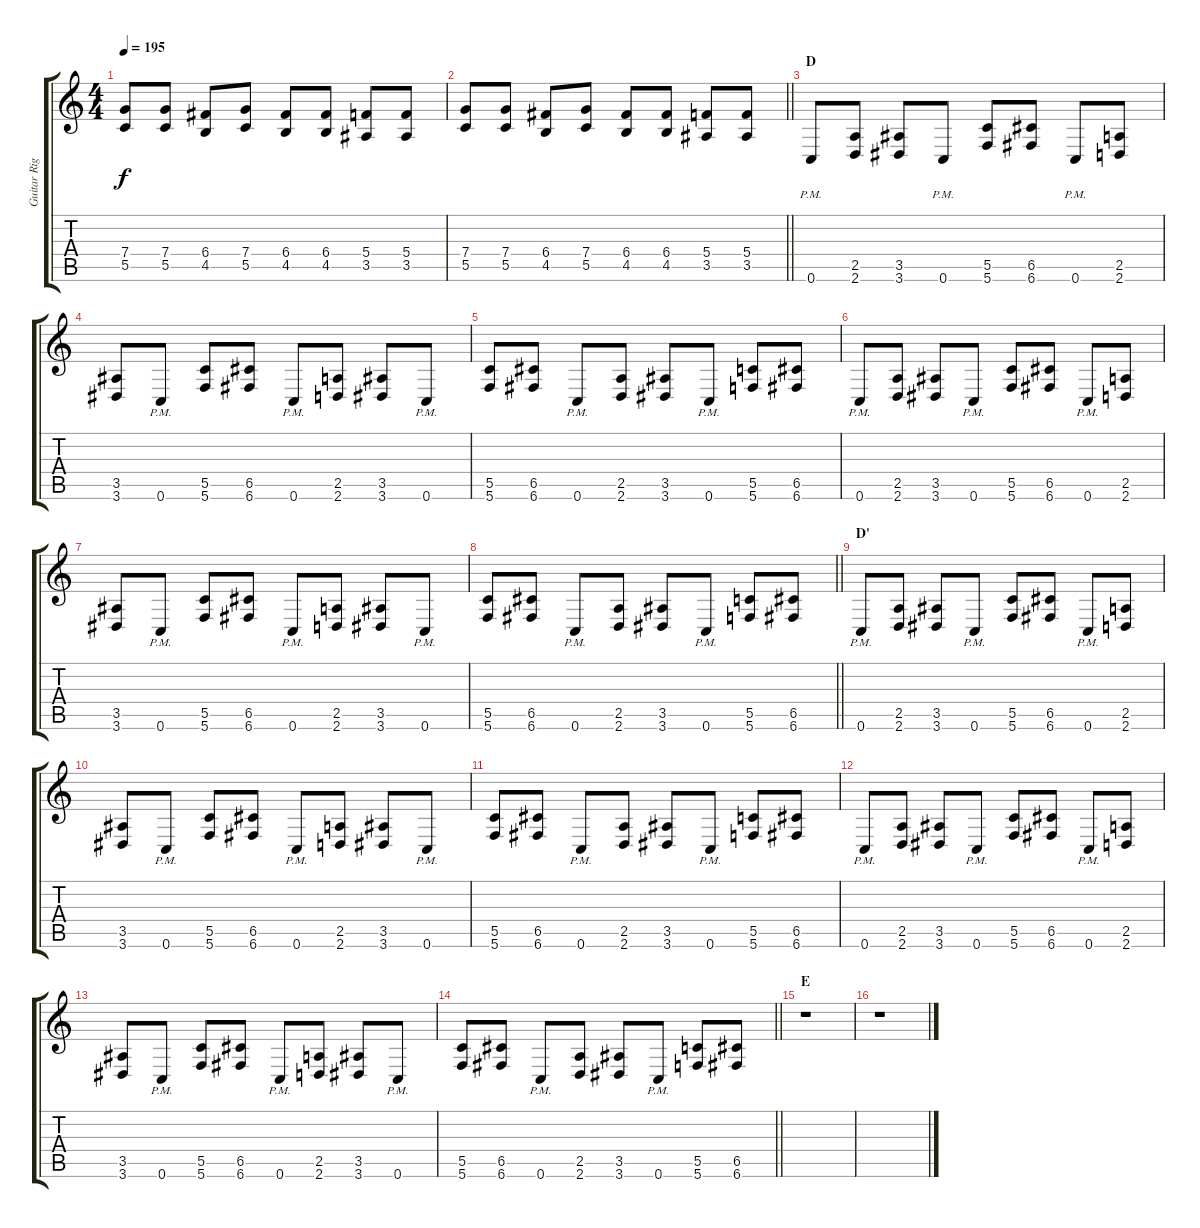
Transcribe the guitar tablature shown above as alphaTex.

\track ("Guitar Right" "Guitar Rig") {instrument overdrivenguitar}
\staff {score tabs}
\tuning (D4 A3 F3 C3 G2 C2) {hide}
\ts (4 4)
\tempo 195
\clef g2
\ks c
(7.4 5.5).8{dy f} (7.4 5.5).8 (6.4 4.5).8 (7.4 5.5).8 (6.4 4.5).8 (6.4 4.5).8 (5.4 3.5).8 (5.4 3.5).8 |
\barLineRight lightlight
(7.4 5.5).8 (7.4 5.5).8 (6.4 4.5).8 (7.4 5.5).8 (6.4 4.5).8 (6.4 4.5).8 (5.4 3.5).8 (5.4 3.5).8 |
\section ("" "D")
0.6{pm}.8 (2.5 2.6).8 (3.5 3.6).8 0.6{pm}.8 (5.5 5.6).8 (6.5 6.6).8 0.6{pm}.8 (2.5 2.6).8 |
(3.5 3.6).8 0.6{pm}.8 (5.5 5.6).8 (6.5 6.6).8 0.6{pm}.8 (2.5 2.6).8 (3.5 3.6).8 0.6{pm}.8 |
(5.5 5.6).8 (6.5 6.6).8 0.6{pm}.8 (2.5 2.6).8 (3.5 3.6).8 0.6{pm}.8 (5.5 5.6).8 (6.5 6.6).8 |
0.6{pm}.8 (2.5 2.6).8 (3.5 3.6).8 0.6{pm}.8 (5.5 5.6).8 (6.5 6.6).8 0.6{pm}.8 (2.5 2.6).8 |
(3.5 3.6).8 0.6{pm}.8 (5.5 5.6).8 (6.5 6.6).8 0.6{pm}.8 (2.5 2.6).8 (3.5 3.6).8 0.6{pm}.8 |
\barLineRight lightlight
(5.5 5.6).8 (6.5 6.6).8 0.6{pm}.8 (2.5 2.6).8 (3.5 3.6).8 0.6{pm}.8 (5.5 5.6).8 (6.5 6.6).8 |
\section ("" "D'")
0.6{pm}.8 (2.5 2.6).8 (3.5 3.6).8 0.6{pm}.8 (5.5 5.6).8 (6.5 6.6).8 0.6{pm}.8 (2.5 2.6).8 |
(3.5 3.6).8 0.6{pm}.8 (5.5 5.6).8 (6.5 6.6).8 0.6{pm}.8 (2.5 2.6).8 (3.5 3.6).8 0.6{pm}.8 |
(5.5 5.6).8 (6.5 6.6).8 0.6{pm}.8 (2.5 2.6).8 (3.5 3.6).8 0.6{pm}.8 (5.5 5.6).8 (6.5 6.6).8 |
0.6{pm}.8 (2.5 2.6).8 (3.5 3.6).8 0.6{pm}.8 (5.5 5.6).8 (6.5 6.6).8 0.6{pm}.8 (2.5 2.6).8 |
(3.5 3.6).8 0.6{pm}.8 (5.5 5.6).8 (6.5 6.6).8 0.6{pm}.8 (2.5 2.6).8 (3.5 3.6).8 0.6{pm}.8 |
\barLineRight lightlight
(5.5 5.6).8 (6.5 6.6).8 0.6{pm}.8 (2.5 2.6).8 (3.5 3.6).8 0.6{pm}.8 (5.5 5.6).8 (6.5 6.6).8 |
\section ("" "E")
r.1 |
r.1
